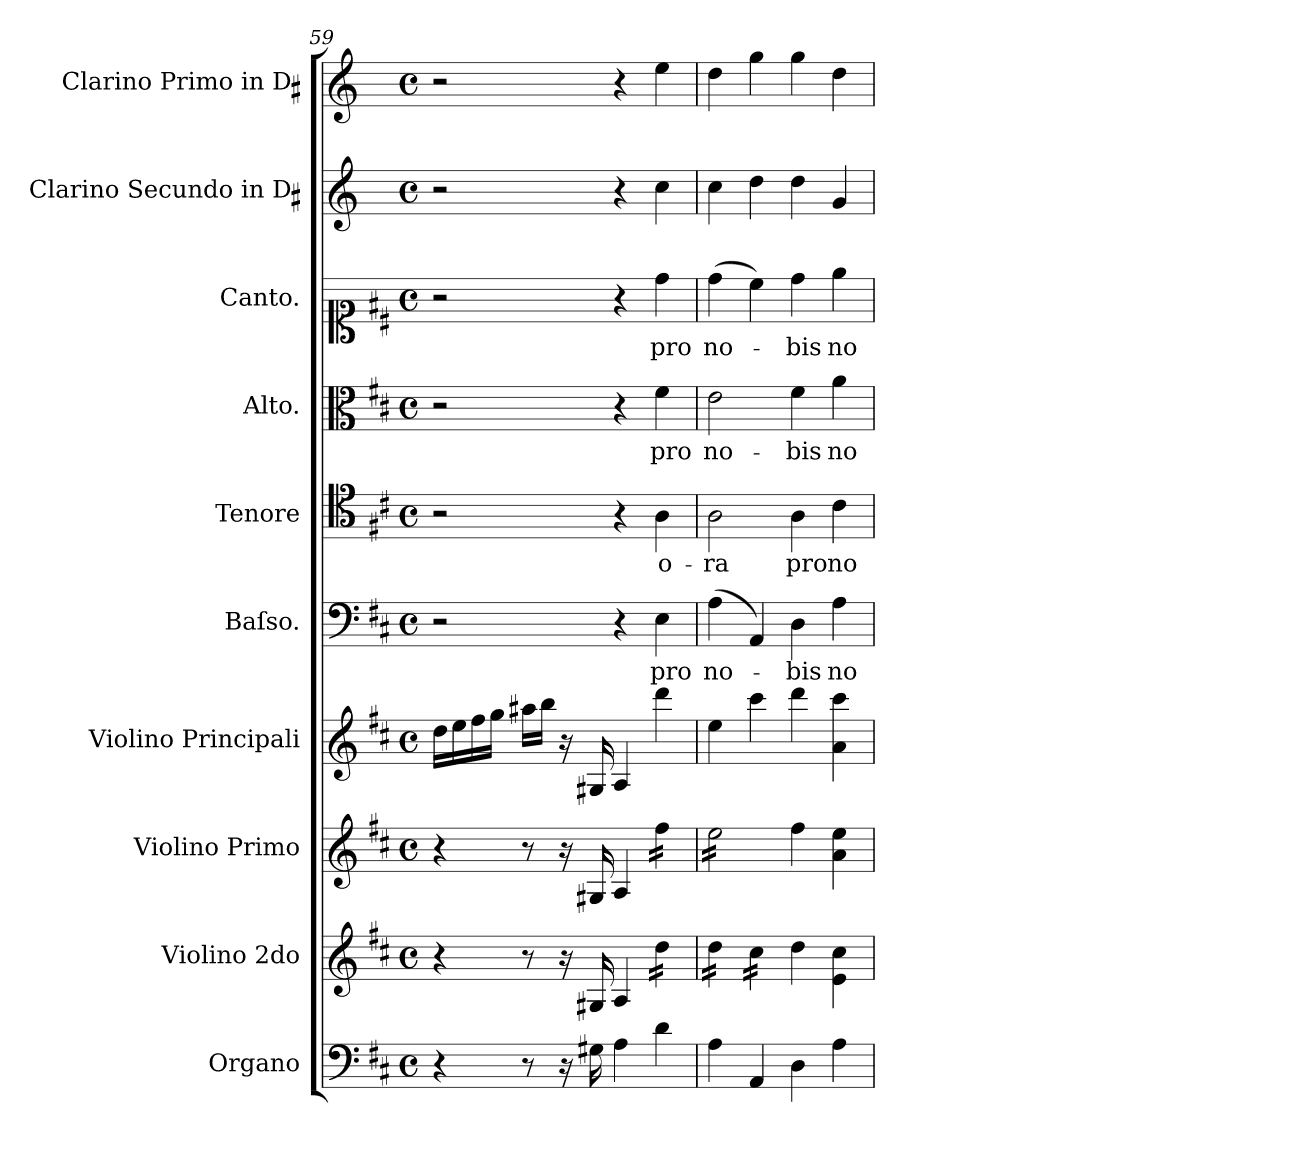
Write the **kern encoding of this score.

**kern	**kern	**kern	**kern	**kern	**text	**kern	**text	**kern	**text	**kern	**text	**kern	**kern
*part10	*part9	*part8	*part7	*part6	*part6	*part5	*part5	*part4	*part4	*part3	*part3	*part2	*part1
*staff10	*staff9	*staff8	*staff7	*staff6	*staff6	*staff5	*staff5	*staff4	*staff4	*staff3	*staff3	*staff2	*staff1
*I"Organo	*I"Violino 2do	*I"Violino Primo	*I"Violino Principali	*I"Baſso.	*	*I"Tenore	*	*I"Alto.	*	*I"Canto.	*	*I"Clarino Secundo in D#	*I"Clarino Primo in D#
*I'org	*I'vl 2	*I'vl 1	*I'vl princ	*I'B	*	*I'T	*	*I'A	*	*	*	*I'Clno 2	*I'Clno 1
*clefF4	*clefG2	*clefG2	*clefG2	*clefF4	*	*clefC4	*	*clefC3	*	*clefC1	*	*clefG2	*clefG2
*	*	*	*	*	*	*	*	*	*	*	*	*ITrd-1c-2	*ITrd-1c-2
*k[f#c#]	*k[f#c#]	*k[f#c#]	*k[f#c#]	*k[f#c#]	*	*k[f#c#]	*	*k[f#c#]	*	*k[f#c#]	*	*k[f#c#]	*k[f#c#]
*M4/4	*M4/4	*M4/4	*M4/4	*M4/4	*	*M4/4	*	*M4/4	*	*M4/4	*	*M4/4	*M4/4
*met(c)	*met(c)	*met(c)	*met(c)	*met(c)	*	*met(c)	*	*met(c)	*	*met(c)	*	*met(c)	*met(c)
=59	=59	=59	=59	=59	=59	=59	=59	=59	=59	=59	=59	=59	=59
4r	4r	4r	16dd\LL	2r	.	2r	.	2r	.	2r	.	2r	2r
.	.	.	16ee\	.	.	.	.	.	.	.	.	.	.
.	.	.	16ff#\	.	.	.	.	.	.	.	.	.	.
.	.	.	16gg\JJ	.	.	.	.	.	.	.	.	.	.
8r	8r	8r	16aa#X\LL	.	.	.	.	.	.	.	.	.	.
.	.	.	16bb\JJ	.	.	.	.	.	.	.	.	.	.
16r	16r	16r	16r	.	.	.	.	.	.	.	.	.	.
16G#X\	16G#X/	16G#X/	16G#X/	.	.	.	.	.	.	.	.	.	.
4A\	4A/	4A/	4A/	4r	.	4r	.	4r	.	4r	.	4r	4r
!	!	!	!	!	!LO:LY:i	!	!	!	!LO:LY:i	!	!LO:LY:i	!	!
*	*tremolo	*	*	*	*	*	*	*	*	*	*	*	*
*	*	*tremolo	*	*	*	*	*	*	*	*	*	*	*
4d\	16dd\LL	16ff#\LL	4ddd\	4E\	pro	4A\	o-	4f#\	pro	4dd\	pro	4dd\	4ff#\
.	16dd\	16ff#\	.	.	.	.	.	.	.	.	.	.	.
.	16dd\	16ff#\	.	.	.	.	.	.	.	.	.	.	.
.	16dd\JJ	16ff#\JJ	.	.	.	.	.	.	.	.	.	.	.
=60	=60	=60	=60	=60	=60	=60	=60	=60	=60	=60	=60	=60	=60
!	!	!	!	!	!LO:LY:i	!	!	!	!LO:LY:i	!	!LO:LY:i	!	!
4A\	16dd\LL	16ee\LL	4ee\	(4A\	no-	2A\	-ra	2e\	no-	(4dd\	no-	4dd\	4ee\
.	16dd\	16ee\	.	.	.	.	.	.	.	.	.	.	.
.	16dd\	16ee\	.	.	.	.	.	.	.	.	.	.	.
.	16dd\JJ	16ee\	.	.	.	.	.	.	.	.	.	.	.
4AA/	16cc#\LL	16ee\	4ccc#\	4AA/)	.	.	.	.	.	4cc#\)	.	4ee\	4aa\
.	16cc#\	16ee\	.	.	.	.	.	.	.	.	.	.	.
.	16cc#\	16ee\	.	.	.	.	.	.	.	.	.	.	.
.	16cc#\JJ	16ee\JJ	.	.	.	.	.	.	.	.	.	.	.
*	*	*Xtremolo	*	*	*	*	*	*	*	*	*	*	*
*	*Xtremolo	*	*	*	*	*	*	*	*	*	*	*	*
!	!	!	!	!	!LO:LY:i	!	!	!	!LO:LY:i	!	!LO:LY:i	!	!
4D\	4dd\	4ff#\	4ddd\	4D\	-bis	4A\	pro	4f#\	-bis	4dd\	-bis	4ee\	4aa\
4A\	4e\ 4cc#\	4a\ 4ee\	4a\ 4ccc#\	4A\	no-	4c#\	no-	4a\	no-	4ee\	no-	4a/	4ee\
=	=	=	=	=	=	=	=	=	=	=	=	=	=
*-	*-	*-	*-	*-	*-	*-	*-	*-	*-	*-	*-	*-	*-
